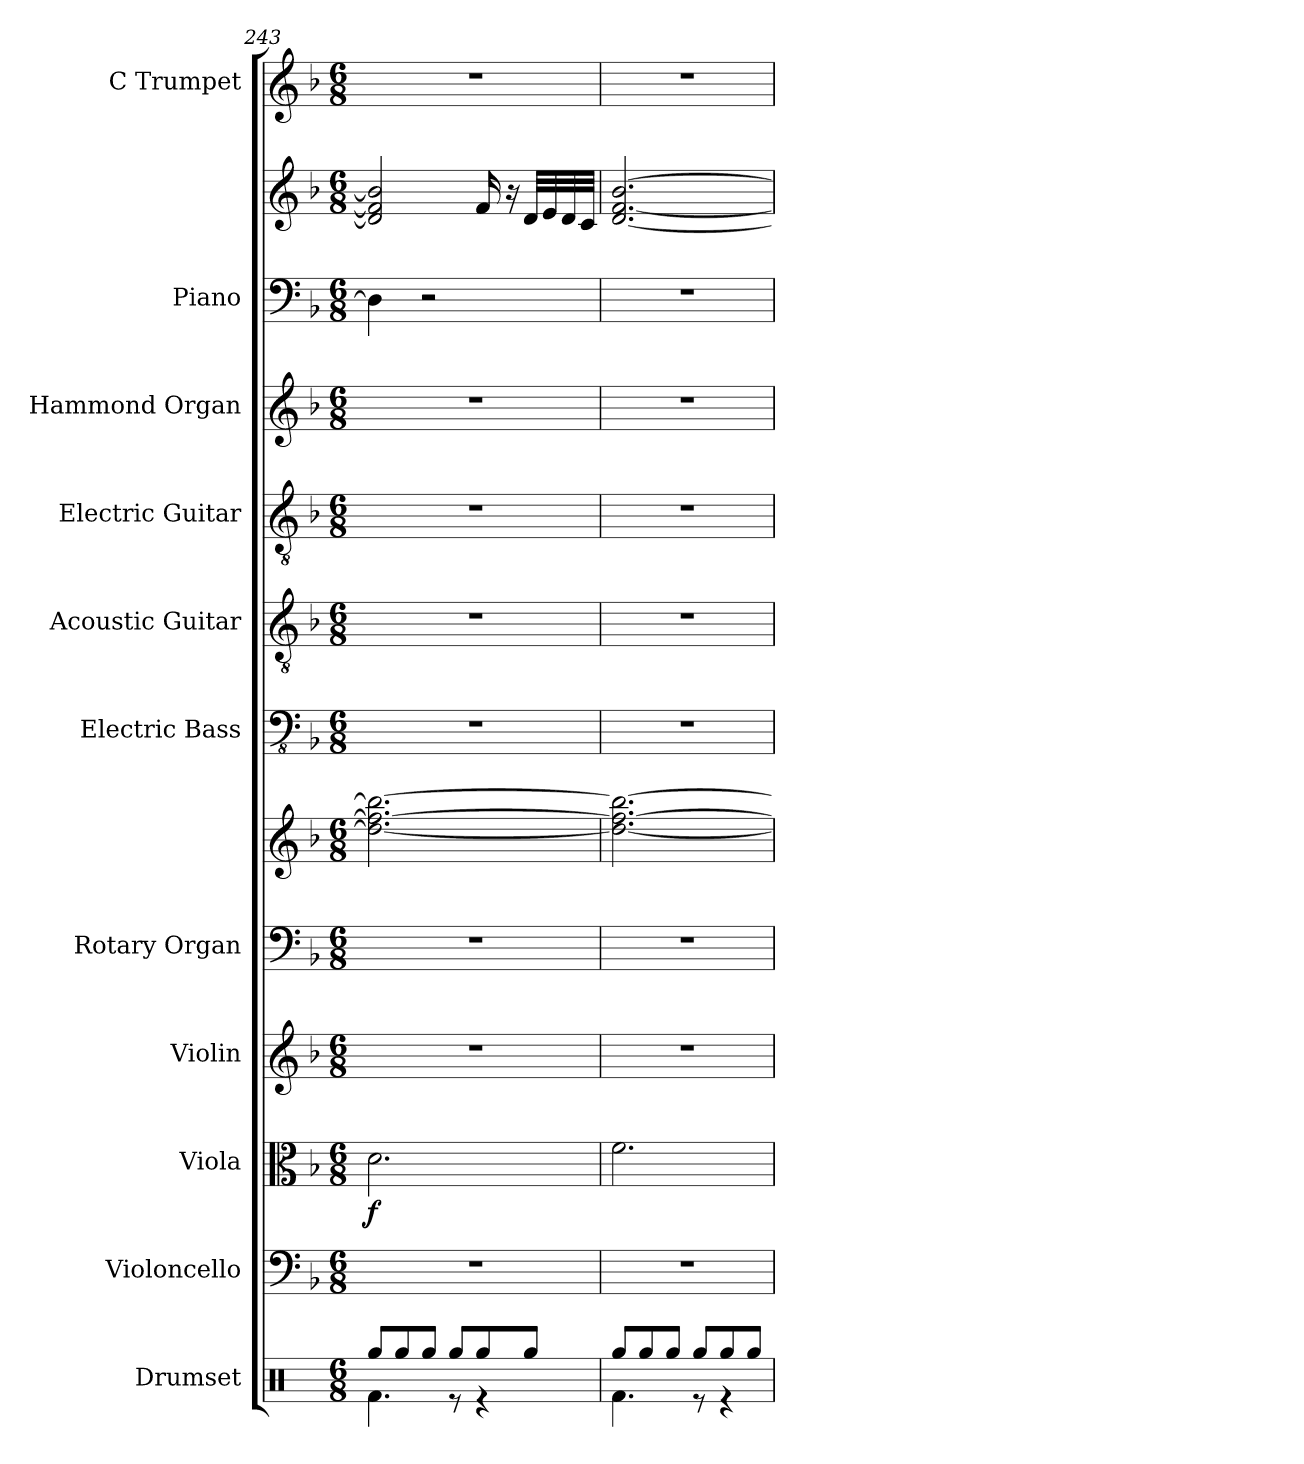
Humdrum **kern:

**kern	**kern	**kern	**dynam	**kern	**kern	**kern	**kern	**kern	**kern	**kern	**kern	**kern	**kern
*part11	*part10	*part9	*part9	*part8	*part7	*part7	*part6	*part5	*part4	*part3	*part2	*part2	*part1
*staff13	*staff12	*staff11	*staff11	*staff10	*staff9	*staff8	*staff7	*staff6	*staff5	*staff4	*staff3	*staff2	*staff1
*I"Drumset	*I"Violoncello	*I"Viola	*	*I"Violin	*I"Rotary Organ	*	*I"Electric Bass	*I"Acoustic Guitar	*I"Electric Guitar	*I"Hammond Organ	*I"Piano	*	*I"C Trumpet
*I'Drs.	*I'Vc.	*I'Vla.	*	*I'Vln.	*I'Rot. Org.	*	*I'El. B.	*I'Guit.	*I'El. Guit.	*I'Hm. Org.	*I'Pno.	*	*I'C Tpt.
*clefX	*clefF4	*clefC3	*	*clefG2	*clefF4	*clefG2	*clefFv4	*clefGv2	*clefGv2	*clefG2	*clefF4	*clefG2	*clefG2
*k[]	*k[b-]	*k[b-]	*	*k[b-]	*k[b-]	*k[b-]	*k[b-]	*k[b-]	*k[b-]	*k[b-]	*k[b-]	*k[b-]	*k[b-]
*M6/8	*M6/8	*M6/8	*	*M6/8	*M6/8	*M6/8	*M6/8	*M6/8	*M6/8	*M6/8	*M6/8	*M6/8	*M6/8
=243	=243	=243	=243	=243	=243	=243	=243	=243	=243	=243	=243	=243	=243
*^	*	*	*	*	*	*	*	*	*	*	*	*	*
!	!	!	!	!LO:DY:b	!	!	!	!	!	!	!	!	!	!
8Rgg/L	4.Rf\	2.r	2.d\	f	2.r	2.r	2.dd\_ 2.ff\_ 2.bb-\_	2.r	2.r	2.r	2.r	4D\]	2d/] 2f/] 2b-/]	2.r
8Rgg/	.	.	.	.	.	.	.	.	.	.	.	.	.	.
8Rgg/J	.	.	.	.	.	.	.	.	.	.	.	2r	.	.
8Rgg/L	8r	.	.	.	.	.	.	.	.	.	.	.	.	.
8Rgg/	4r	.	.	.	.	.	.	.	.	.	.	.	16f/	.
.	.	.	.	.	.	.	.	.	.	.	.	.	16r	.
8Rgg/J	.	.	.	.	.	.	.	.	.	.	.	.	32d/LLL	.
.	.	.	.	.	.	.	.	.	.	.	.	.	32e/	.
.	.	.	.	.	.	.	.	.	.	.	.	.	32d/	.
.	.	.	.	.	.	.	.	.	.	.	.	.	32c/JJJ	.
=244	=244	=244	=244	=244	=244	=244	=244	=244	=244	=244	=244	=244	=244	=244
8Rgg/L	4.Rf\	2.r	2.f\	.	2.r	2.r	2.dd\_ 2.ff\_ 2.bb-\_	2.r	2.r	2.r	2.r	2.r	[2.d/ [2.f/ [2.b-/	2.r
8Rgg/	.	.	.	.	.	.	.	.	.	.	.	.	.	.
8Rgg/J	.	.	.	.	.	.	.	.	.	.	.	.	.	.
8Rgg/L	8r	.	.	.	.	.	.	.	.	.	.	.	.	.
8Rgg/	4r	.	.	.	.	.	.	.	.	.	.	.	.	.
8Rgg/J	.	.	.	.	.	.	.	.	.	.	.	.	.	.
*v	*v	*	*	*	*	*	*	*	*	*	*	*	*	*
=	=	=	=	=	=	=	=	=	=	=	=	=	=
*-	*-	*-	*-	*-	*-	*-	*-	*-	*-	*-	*-	*-	*-
